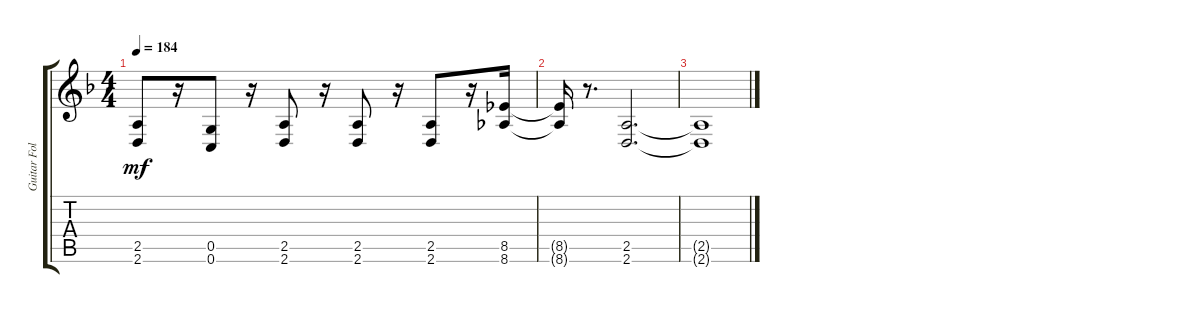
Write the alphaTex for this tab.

\track ("Guitar Folder L" "Guitar Fol") {instrument distortionguitar}
\staff {score tabs}
\tuning (D4 A3 F3 C3 G2 C2) {hide}
\ts (4 4)
\tempo 184
\clef g2
\ks dminor
(2.5 2.6).8{dy mf} r.16 (0.5 0.6).8 r.16 (2.5 2.6).8 r.16 (2.5 2.6).8 r.16 (2.5 2.6).8 r.16 (8.5 8.6).16 |
(8.5{t} 8.6{t}).16 r.8{d} (2.5 2.6).2{d} |
(2.5{t} 2.6{t}).1
